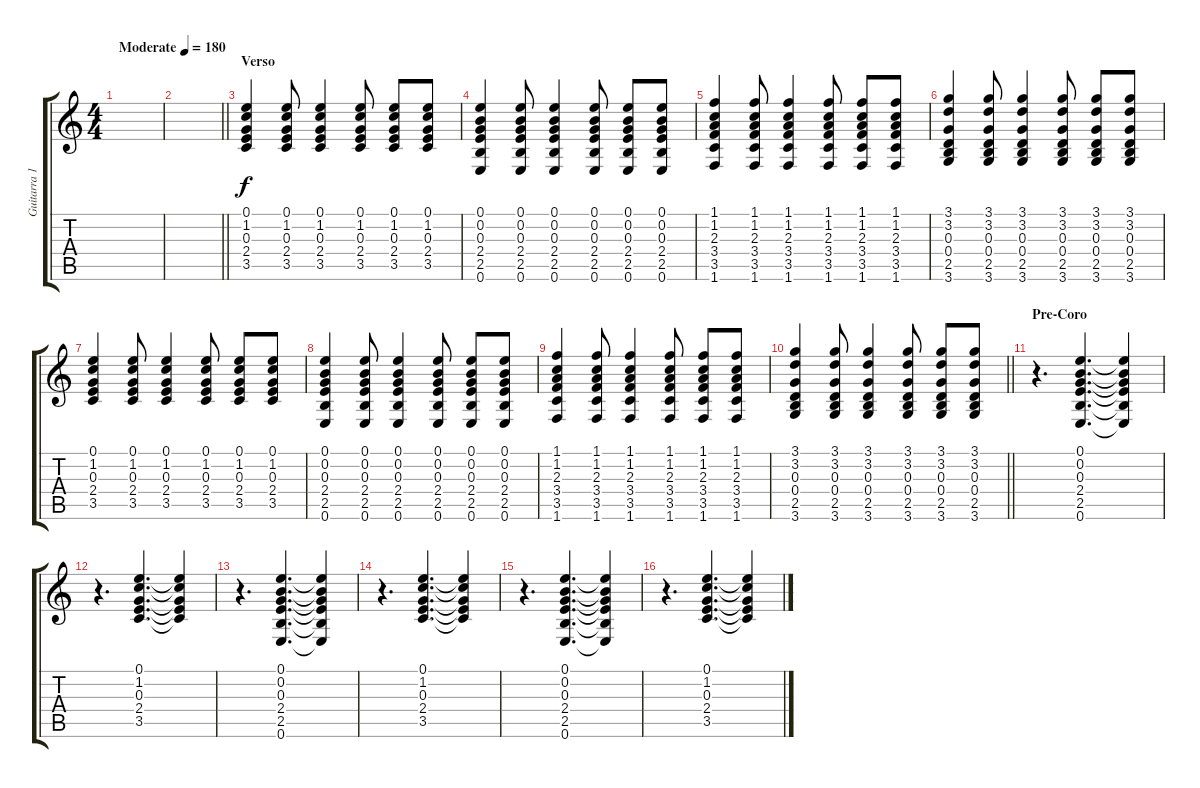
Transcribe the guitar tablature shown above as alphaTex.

\track ("Guitarra 1" "Guitarra 1") {instrument acousticguitarnylon}
\staff {score tabs}
\tuning (E4 B3 G3 D3 A2 E2) {hide}
\ts (4 4)
\tempo (180 "Moderate")
\clef g2
\ks c
|
\barLineRight lightlight
|
\section ("" "Verso")
(0.1 1.2 0.3 2.4 3.5).4 (0.1 1.2 0.3 2.4 3.5).8 (0.1 1.2 0.3 2.4 3.5).4 (0.1 1.2 0.3 2.4 3.5).8 (0.1 1.2 0.3 2.4 3.5).8 (0.1 1.2 0.3 2.4 3.5).8 |
(0.1 0.2 0.3 2.4 2.5 0.6).4 (0.1 0.2 0.3 2.4 2.5 0.6).8 (0.1 0.2 0.3 2.4 2.5 0.6).4 (0.1 0.2 0.3 2.4 2.5 0.6).8 (0.1 0.2 0.3 2.4 2.5 0.6).8 (0.1 0.2 0.3 2.4 2.5 0.6).8 |
(1.1 1.2 2.3 3.4 3.5 1.6).4 (1.1 1.2 2.3 3.4 3.5 1.6).8 (1.1 1.2 2.3 3.4 3.5 1.6).4 (1.1 1.2 2.3 3.4 3.5 1.6).8 (1.1 1.2 2.3 3.4 3.5 1.6).8 (1.1 1.2 2.3 3.4 3.5 1.6).8 |
(3.1 3.2 0.3 0.4 2.5 3.6).4 (3.1 3.2 0.3 0.4 2.5 3.6).8 (3.1 3.2 0.3 0.4 2.5 3.6).4 (3.1 3.2 0.3 0.4 2.5 3.6).8 (3.1 3.2 0.3 0.4 2.5 3.6).8 (3.1 3.2 0.3 0.4 2.5 3.6).8 |
(0.1 1.2 0.3 2.4 3.5).4 (0.1 1.2 0.3 2.4 3.5).8 (0.1 1.2 0.3 2.4 3.5).4 (0.1 1.2 0.3 2.4 3.5).8 (0.1 1.2 0.3 2.4 3.5).8 (0.1 1.2 0.3 2.4 3.5).8 |
(0.1 0.2 0.3 2.4 2.5 0.6).4 (0.1 0.2 0.3 2.4 2.5 0.6).8 (0.1 0.2 0.3 2.4 2.5 0.6).4 (0.1 0.2 0.3 2.4 2.5 0.6).8 (0.1 0.2 0.3 2.4 2.5 0.6).8 (0.1 0.2 0.3 2.4 2.5 0.6).8 |
(1.1 1.2 2.3 3.4 3.5 1.6).4 (1.1 1.2 2.3 3.4 3.5 1.6).8 (1.1 1.2 2.3 3.4 3.5 1.6).4 (1.1 1.2 2.3 3.4 3.5 1.6).8 (1.1 1.2 2.3 3.4 3.5 1.6).8 (1.1 1.2 2.3 3.4 3.5 1.6).8 |
\barLineRight lightlight
(3.1 3.2 0.3 0.4 2.5 3.6).4 (3.1 3.2 0.3 0.4 2.5 3.6).8 (3.1 3.2 0.3 0.4 2.5 3.6).4 (3.1 3.2 0.3 0.4 2.5 3.6).8 (3.1 3.2 0.3 0.4 2.5 3.6).8 (3.1 3.2 0.3 0.4 2.5 3.6).8 |
\section ("" "Pre-Coro")
r.4{d} (0.1 0.2 0.3 2.4 2.5 0.6).4{d} (0.1{t} 0.2{t} 0.3{t} 2.4{t} 2.5{t} 0.6{t}).4 |
r.4{d} (0.1 1.2 0.3 2.4 3.5).4{d} (0.1{t} 1.2{t} 0.3{t} 2.4{t} 3.5{t}).4 |
r.4{d} (0.1 0.2 0.3 2.4 2.5 0.6).4{d} (0.1{t} 0.2{t} 0.3{t} 2.4{t} 2.5{t} 0.6{t}).4 |
r.4{d} (0.1 1.2 0.3 2.4 3.5).4{d} (0.1{t} 1.2{t} 0.3{t} 2.4{t} 3.5{t}).4 |
r.4{d} (0.1 0.2 0.3 2.4 2.5 0.6).4{d} (0.1{t} 0.2{t} 0.3{t} 2.4{t} 2.5{t} 0.6{t}).4 |
r.4{d} (0.1 1.2 0.3 2.4 3.5).4{d} (0.1{t} 1.2{t} 0.3{t} 2.4{t} 3.5{t}).4
